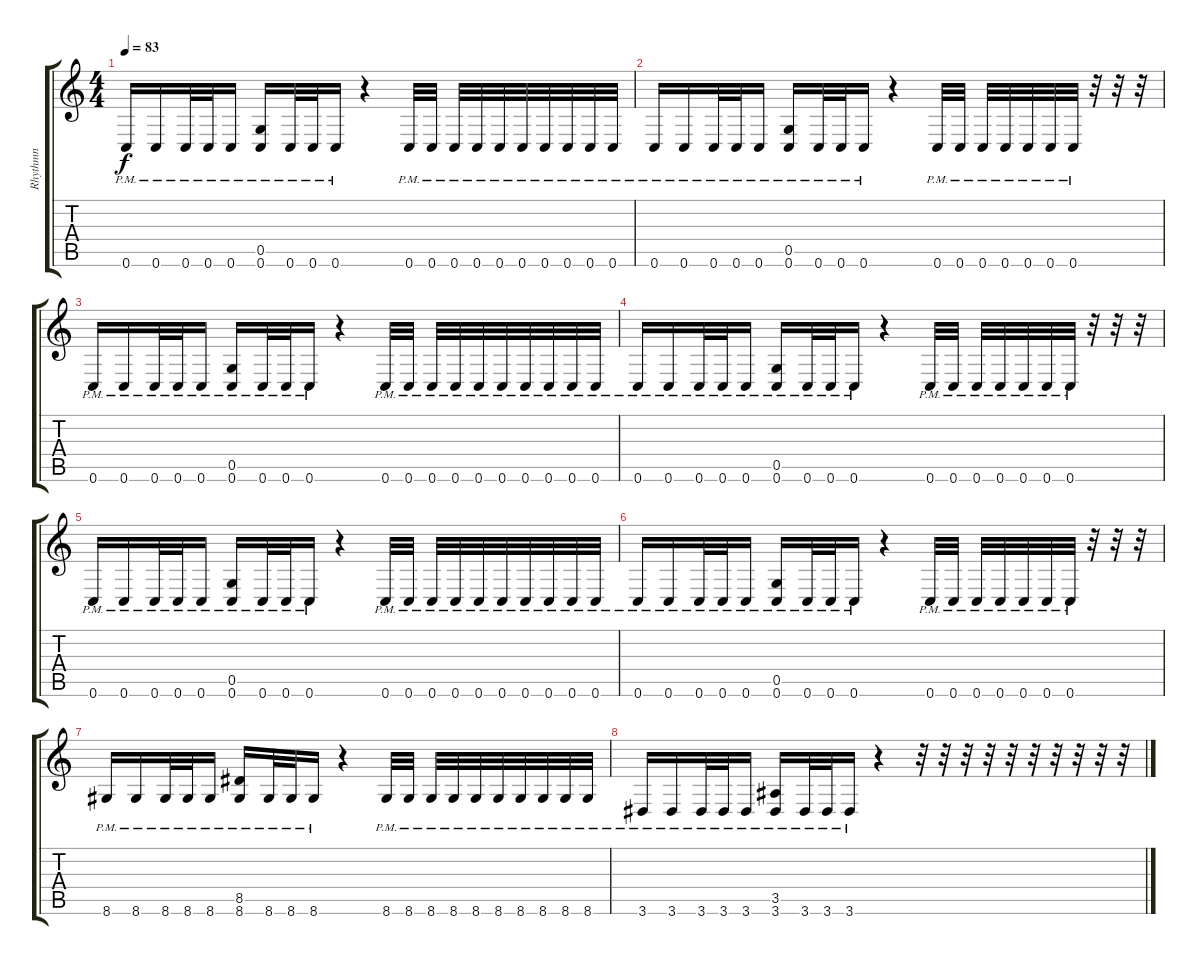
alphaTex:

\track ("Rhythmn" "Rhythmn") {instrument distortionguitar}
\staff {score tabs}
\tuning (D4 A3 F3 C3 G2 C2) {hide}
\ts (4 4)
\tempo 83
\clef g2
\ks c
0.6{pm}.16{dy f} 0.6{pm}.16 0.6{pm}.32 0.6{pm}.32 0.6{pm}.16 (0.5{pm} 0.6{pm}).16 0.6{pm}.32 0.6{pm}.32 0.6{pm}.16 r.4 0.6{pm}.32 0.6{pm}.32 0.6{pm}.32 0.6{pm}.32 0.6{pm}.32 0.6{pm}.32 0.6{pm}.32 0.6{pm}.32 0.6{pm}.32 0.6{pm}.32 |
0.6{pm}.16 0.6{pm}.16 0.6{pm}.32 0.6{pm}.32 0.6{pm}.16 (0.5{pm} 0.6{pm}).16 0.6{pm}.32 0.6{pm}.32 0.6{pm}.16 r.4 0.6{pm}.32 0.6{pm}.32 0.6{pm}.32 0.6{pm}.32 0.6{pm}.32 0.6{pm}.32 0.6{pm}.32 r.32 r.32 r.32 |
0.6{pm}.16 0.6{pm}.16 0.6{pm}.32 0.6{pm}.32 0.6{pm}.16 (0.5{pm} 0.6{pm}).16 0.6{pm}.32 0.6{pm}.32 0.6{pm}.16 r.4 0.6{pm}.32 0.6{pm}.32 0.6{pm}.32 0.6{pm}.32 0.6{pm}.32 0.6{pm}.32 0.6{pm}.32 0.6{pm}.32 0.6{pm}.32 0.6{pm}.32 |
0.6{pm}.16 0.6{pm}.16 0.6{pm}.32 0.6{pm}.32 0.6{pm}.16 (0.5{pm} 0.6{pm}).16 0.6{pm}.32 0.6{pm}.32 0.6{pm}.16 r.4 0.6{pm}.32 0.6{pm}.32 0.6{pm}.32 0.6{pm}.32 0.6{pm}.32 0.6{pm}.32 0.6{pm}.32 r.32 r.32 r.32 |
0.6{pm}.16 0.6{pm}.16 0.6{pm}.32 0.6{pm}.32 0.6{pm}.16 (0.5{pm} 0.6{pm}).16 0.6{pm}.32 0.6{pm}.32 0.6{pm}.16 r.4 0.6{pm}.32 0.6{pm}.32 0.6{pm}.32 0.6{pm}.32 0.6{pm}.32 0.6{pm}.32 0.6{pm}.32 0.6{pm}.32 0.6{pm}.32 0.6{pm}.32 |
0.6{pm}.16 0.6{pm}.16 0.6{pm}.32 0.6{pm}.32 0.6{pm}.16 (0.5{pm} 0.6{pm}).16 0.6{pm}.32 0.6{pm}.32 0.6{pm}.16 r.4 0.6{pm}.32 0.6{pm}.32 0.6{pm}.32 0.6{pm}.32 0.6{pm}.32 0.6{pm}.32 0.6{pm}.32 r.32 r.32 r.32 |
8.6{pm}.16 8.6{pm}.16 8.6{pm}.32 8.6{pm}.32 8.6{pm}.16 (8.5{pm} 8.6{pm}).16 8.6{pm}.32 8.6{pm}.32 8.6{pm}.16 r.4 8.6{pm}.32 8.6{pm}.32 8.6{pm}.32 8.6{pm}.32 8.6{pm}.32 8.6{pm}.32 8.6{pm}.32 8.6{pm}.32 8.6{pm}.32 8.6{pm}.32 |
3.6{pm}.16 3.6{pm}.16 3.6{pm}.32 3.6{pm}.32 3.6{pm}.16 (3.5{pm} 3.6{pm}).16 3.6{pm}.32 3.6{pm}.32 3.6{pm}.16 r.4 r.32 r.32 r.32 r.32 r.32 r.32 r.32 r.32 r.32 r.32
